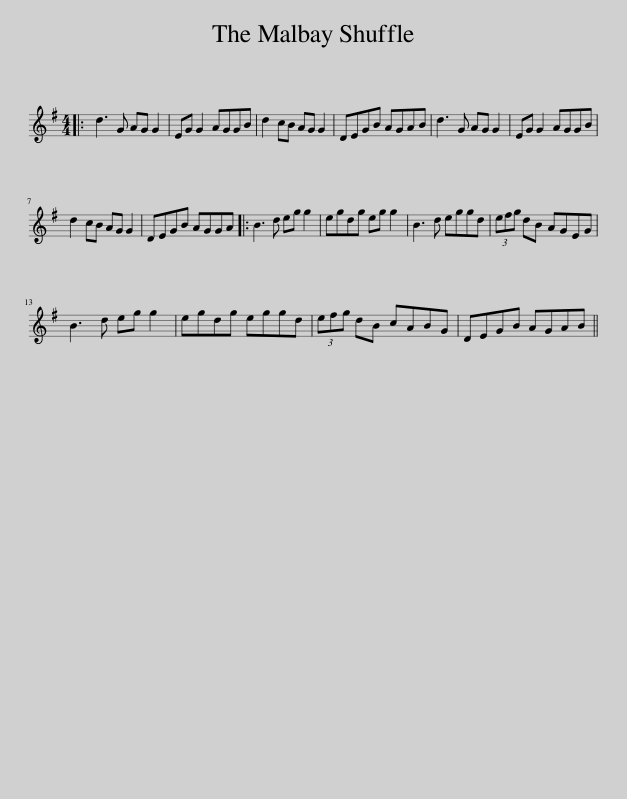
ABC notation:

X:1
L:1/8
M:4/4
I:linebreak $
K:G
V:1 treble
V:1
|: d3 G AG G2 | EG G2 AGGB | d2 cB AG G2 | DEGB AGAB | d3 G AG G2 | %5
 EG G2 AGGB |$ d2 cB AG G2 | DEGB AGGA |: B3 d eg g2 | egdg eg g2 | %10
 B3 d eggd | (3efg dB AGEG |$ B3 d eg g2 | egdg eggd | (3efg dB cABG | %15
 DEGB AGAB || %16
